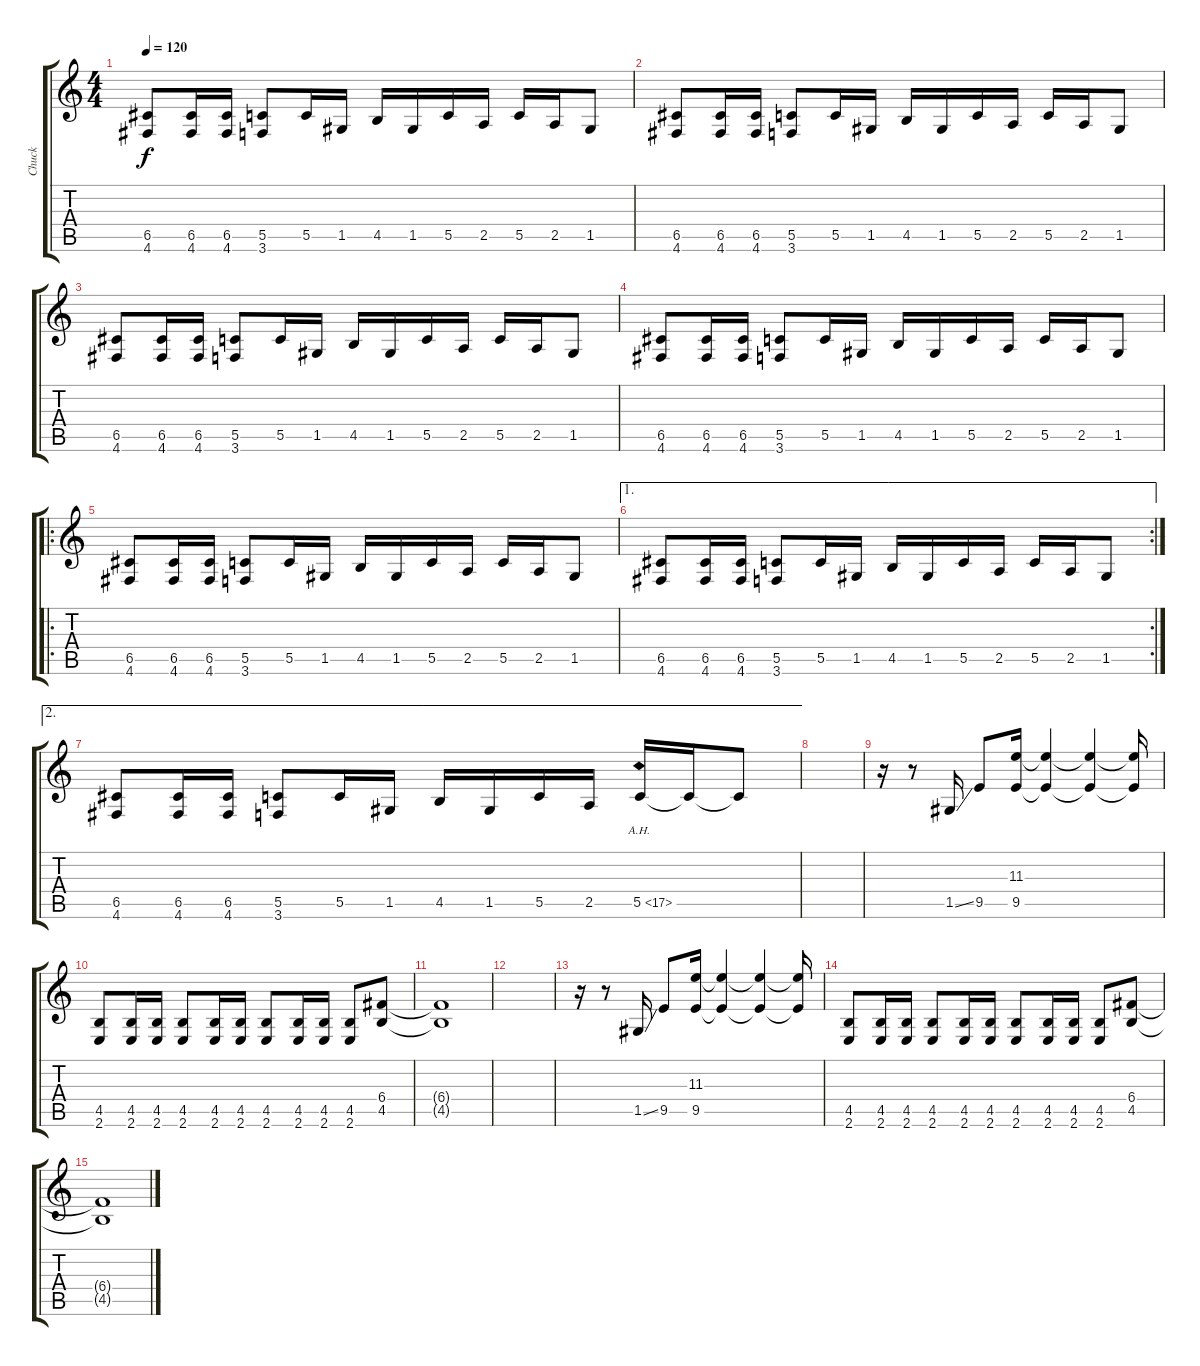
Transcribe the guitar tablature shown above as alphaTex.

\track ("Chuck" "Chuck") {instrument distortionguitar}
\staff {score tabs}
\tuning (D4 A3 F3 C3 G2 D2) {hide}
\ts (4 4)
\tempo 120
\clef g2
\ks c
(6.5 4.6).8{dy f instrument distortionguitar} (6.5 4.6).16 (6.5 4.6).16 (5.5 3.6).8 5.5.16 1.5.16 4.5.16 1.5.16 5.5.16 2.5.16 5.5.16 2.5.16 1.5.8 |
(6.5 4.6).8 (6.5 4.6).16 (6.5 4.6).16 (5.5 3.6).8 5.5.16 1.5.16 4.5.16 1.5.16 5.5.16 2.5.16 5.5.16 2.5.16 1.5.8 |
(6.5 4.6).8 (6.5 4.6).16 (6.5 4.6).16 (5.5 3.6).8 5.5.16 1.5.16 4.5.16 1.5.16 5.5.16 2.5.16 5.5.16 2.5.16 1.5.8 |
(6.5 4.6).8 (6.5 4.6).16 (6.5 4.6).16 (5.5 3.6).8 5.5.16 1.5.16 4.5.16 1.5.16 5.5.16 2.5.16 5.5.16 2.5.16 1.5.8 |
\ro
(6.5 4.6).8 (6.5 4.6).16 (6.5 4.6).16 (5.5 3.6).8 5.5.16 1.5.16 4.5.16 1.5.16 5.5.16 2.5.16 5.5.16 2.5.16 1.5.8 |
\ae 1
\rc 2
(6.5 4.6).8 (6.5 4.6).16 (6.5 4.6).16 (5.5 3.6).8 5.5.16 1.5.16 4.5.16 1.5.16 5.5.16 2.5.16 5.5.16 2.5.16 1.5.8 |
\ae 2
(6.5 4.6).8 (6.5 4.6).16 (6.5 4.6).16 (5.5 3.6).8 5.5.16 1.5.16 4.5.16 1.5.16 5.5.16 2.5.16 5.5{ah 12}.16 5.5{t}.16 5.5{t}.8 |
|
r.16 r.8 1.5{ss}.16 9.5.8 (11.3 9.5).16 (11.3{t} 9.5{t}).4 (11.3{t} 9.5{t}).4 (11.3{t} 9.5{t}).16 |
(4.5 2.6).8 (4.5 2.6).16 (4.5 2.6).16 (4.5 2.6).8 (4.5 2.6).16 (4.5 2.6).16 (4.5 2.6).8 (4.5 2.6).16 (4.5 2.6).16 (4.5 2.6).8 (6.4 4.5).8 |
(6.4{t} 4.5{t}).1 |
|
r.16 r.8 1.5{ss}.16 9.5.8 (11.3 9.5).16 (11.3{t} 9.5{t}).4 (11.3{t} 9.5{t}).4 (11.3{t} 9.5{t}).16 |
(4.5 2.6).8 (4.5 2.6).16 (4.5 2.6).16 (4.5 2.6).8 (4.5 2.6).16 (4.5 2.6).16 (4.5 2.6).8 (4.5 2.6).16 (4.5 2.6).16 (4.5 2.6).8 (6.4 4.5).8 |
(6.4{t} 4.5{t}).1
